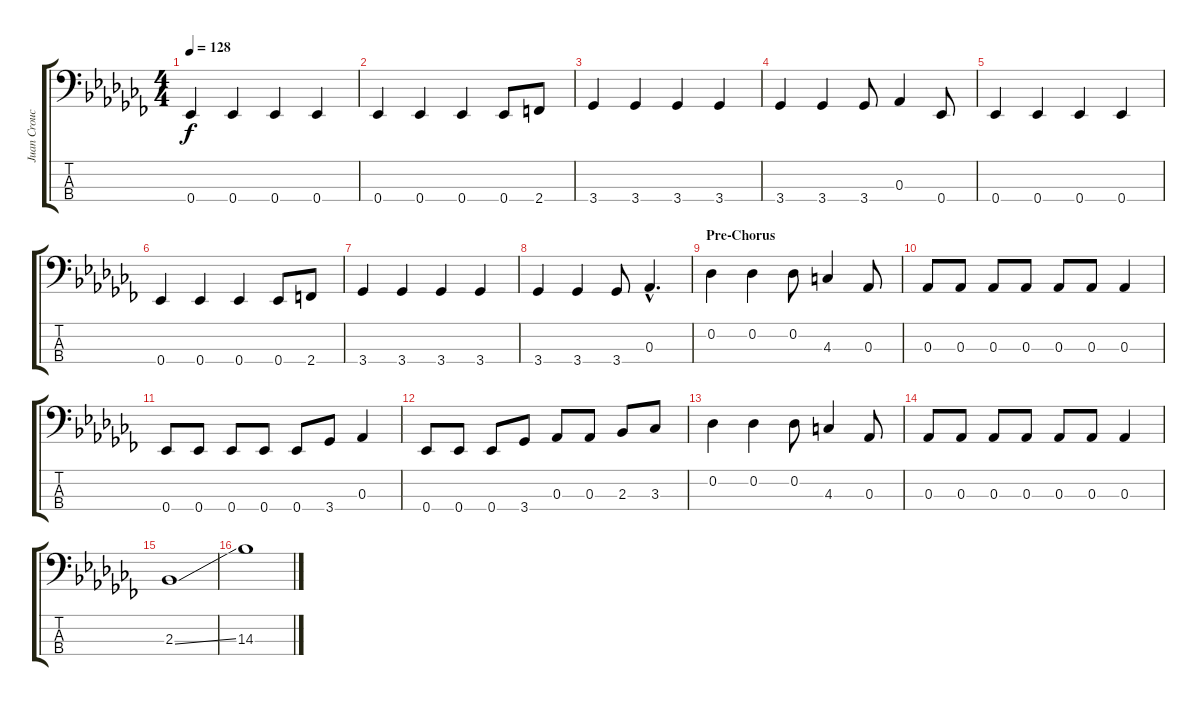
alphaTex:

\track ("Juan Croucier" "Juan Crouc") {instrument electricbasspick}
\staff {score tabs}
\tuning (Gb2 Db2 Ab1 Eb1) {hide}
\ts (4 4)
\tempo 128
\clef f4
\ks cb
0.4.4{dy f} 0.4.4 0.4.4 0.4.4 |
0.4.4 0.4.4 0.4.4 0.4.8 2.4.8 |
3.4.4 3.4.4 3.4.4 3.4.4 |
3.4.4 3.4.4 3.4.8 0.3.4 0.4.8 |
0.4.4 0.4.4 0.4.4 0.4.4 |
0.4.4 0.4.4 0.4.4 0.4.8 2.4.8 |
3.4.4 3.4.4 3.4.4 3.4.4 |
3.4.4 3.4.4 3.4.8 0.3{hac}.4{d} |
\section ("" "Pre-Chorus")
0.2.4 0.2.4 0.2.8 4.3.4 0.3.8 |
0.3.8 0.3.8 0.3.8 0.3.8 0.3.8 0.3.8 0.3.4 |
0.4.8 0.4.8 0.4.8 0.4.8 0.4.8 3.4.8 0.3.4 |
0.4.8 0.4.8 0.4.8 3.4.8 0.3.8 0.3.8 2.3.8 3.3.8 |
0.2.4 0.2.4 0.2.8 4.3.4 0.3.8 |
0.3.8 0.3.8 0.3.8 0.3.8 0.3.8 0.3.8 0.3.4 |
2.3{ss}.1 |
14.3{ss}.1
